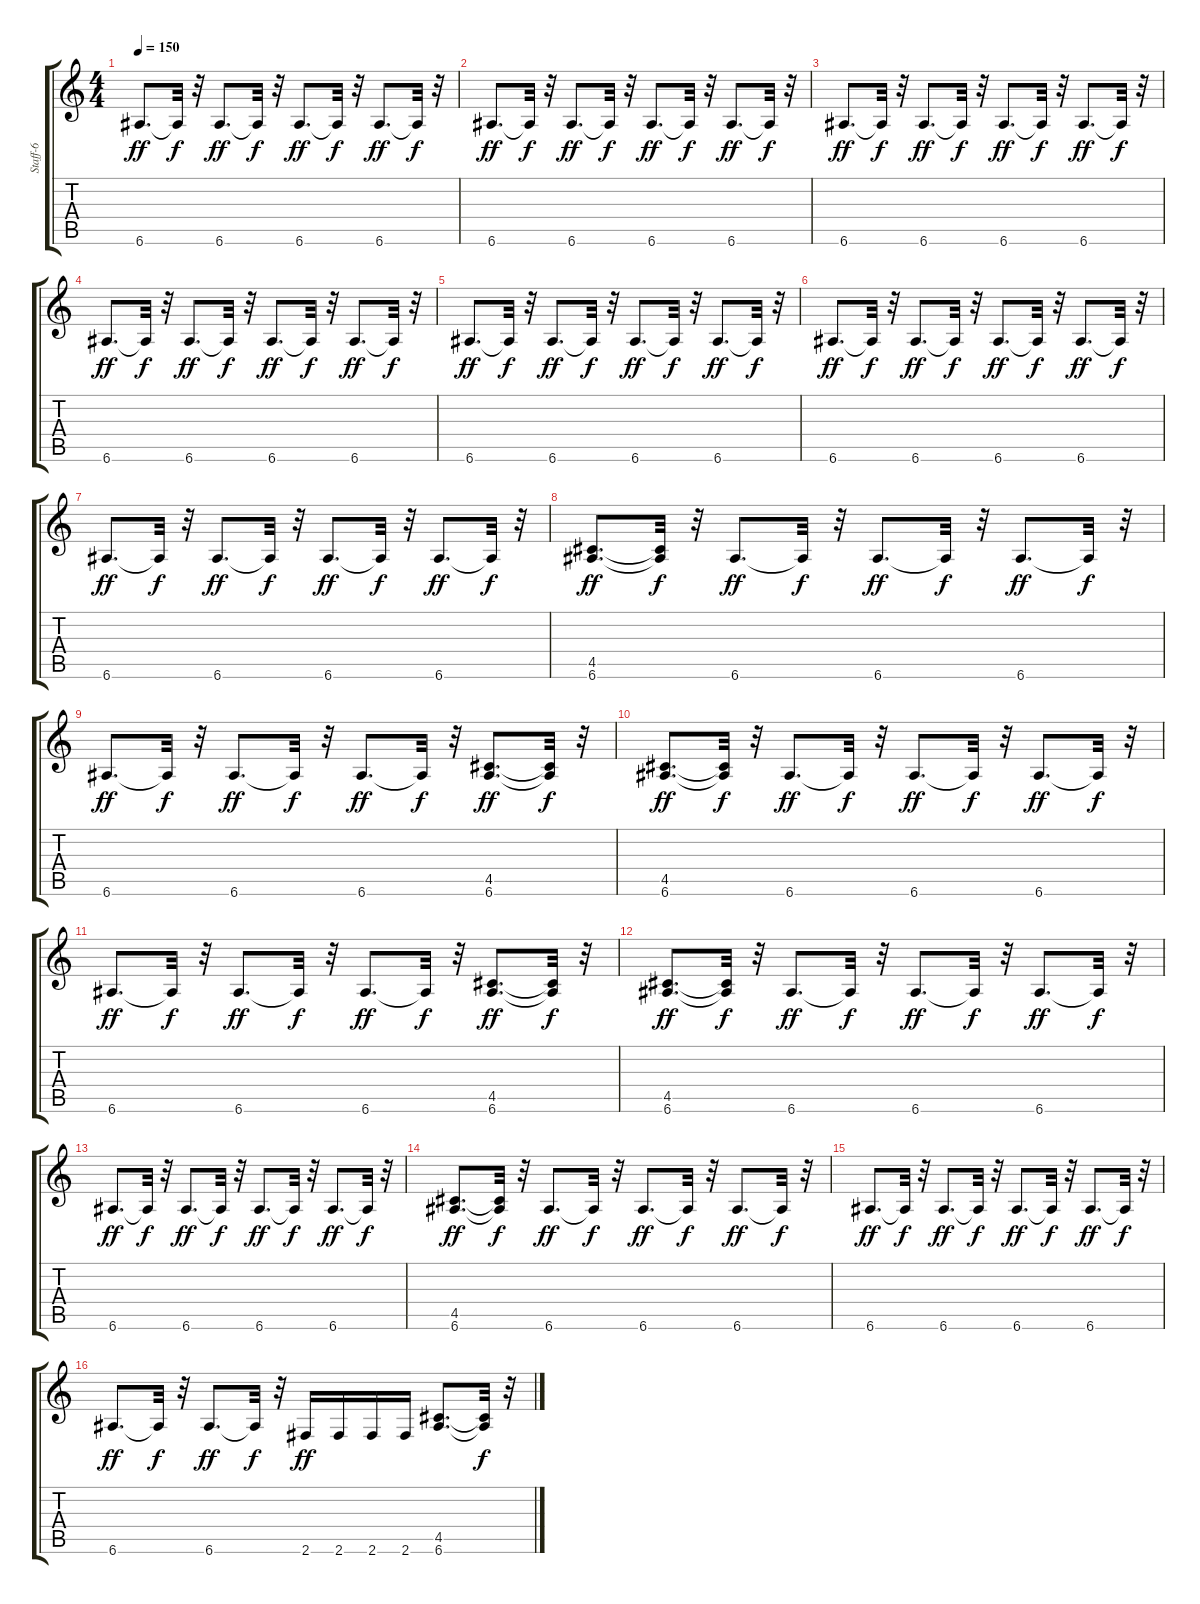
\track ("Staff-6" "Staff-6") {instrument acousticguitarnylon}
\staff {score tabs}
\tuning (E4 B3 G3 D3 A2 E2) {hide}
\ts (4 4)
\tempo 150
\clef g2
\ks c
6.6.8{d dy ff} 6.6{t}.32{dy f} r.32 6.6.8{d dy ff} 6.6{t}.32{dy f} r.32 6.6.8{d dy ff} 6.6{t}.32{dy f} r.32 6.6.8{d dy ff} 6.6{t}.32{dy f} r.32 |
6.6.8{d dy ff} 6.6{t}.32{dy f} r.32 6.6.8{d dy ff} 6.6{t}.32{dy f} r.32 6.6.8{d dy ff} 6.6{t}.32{dy f} r.32 6.6.8{d dy ff} 6.6{t}.32{dy f} r.32 |
6.6.8{d dy ff} 6.6{t}.32{dy f} r.32 6.6.8{d dy ff} 6.6{t}.32{dy f} r.32 6.6.8{d dy ff} 6.6{t}.32{dy f} r.32 6.6.8{d dy ff} 6.6{t}.32{dy f} r.32 |
6.6.8{d dy ff} 6.6{t}.32{dy f} r.32 6.6.8{d dy ff} 6.6{t}.32{dy f} r.32 6.6.8{d dy ff} 6.6{t}.32{dy f} r.32 6.6.8{d dy ff} 6.6{t}.32{dy f} r.32 |
6.6.8{d dy ff} 6.6{t}.32{dy f} r.32 6.6.8{d dy ff} 6.6{t}.32{dy f} r.32 6.6.8{d dy ff} 6.6{t}.32{dy f} r.32 6.6.8{d dy ff} 6.6{t}.32{dy f} r.32 |
6.6.8{d dy ff} 6.6{t}.32{dy f} r.32 6.6.8{d dy ff} 6.6{t}.32{dy f} r.32 6.6.8{d dy ff} 6.6{t}.32{dy f} r.32 6.6.8{d dy ff} 6.6{t}.32{dy f} r.32 |
6.6.8{d dy ff} 6.6{t}.32{dy f} r.32 6.6.8{d dy ff} 6.6{t}.32{dy f} r.32 6.6.8{d dy ff} 6.6{t}.32{dy f} r.32 6.6.8{d dy ff} 6.6{t}.32{dy f} r.32 |
(4.5 6.6).8{d dy ff} (4.5{t} 6.6{t}).32{dy f} r.32 6.6.8{d dy ff} 6.6{t}.32{dy f} r.32 6.6.8{d dy ff} 6.6{t}.32{dy f} r.32 6.6.8{d dy ff} 6.6{t}.32{dy f} r.32 |
6.6.8{d dy ff} 6.6{t}.32{dy f} r.32 6.6.8{d dy ff} 6.6{t}.32{dy f} r.32 6.6.8{d dy ff} 6.6{t}.32{dy f} r.32 (4.5 6.6).8{d dy ff} (4.5{t} 6.6{t}).32{dy f} r.32 |
(4.5 6.6).8{d dy ff} (4.5{t} 6.6{t}).32{dy f} r.32 6.6.8{d dy ff} 6.6{t}.32{dy f} r.32 6.6.8{d dy ff} 6.6{t}.32{dy f} r.32 6.6.8{d dy ff} 6.6{t}.32{dy f} r.32 |
6.6.8{d dy ff} 6.6{t}.32{dy f} r.32 6.6.8{d dy ff} 6.6{t}.32{dy f} r.32 6.6.8{d dy ff} 6.6{t}.32{dy f} r.32 (4.5 6.6).8{d dy ff} (4.5{t} 6.6{t}).32{dy f} r.32 |
(4.5 6.6).8{d dy ff} (4.5{t} 6.6{t}).32{dy f} r.32 6.6.8{d dy ff} 6.6{t}.32{dy f} r.32 6.6.8{d dy ff} 6.6{t}.32{dy f} r.32 6.6.8{d dy ff} 6.6{t}.32{dy f} r.32 |
6.6.8{d dy ff} 6.6{t}.32{dy f} r.32 6.6.8{d dy ff} 6.6{t}.32{dy f} r.32 6.6.8{d dy ff} 6.6{t}.32{dy f} r.32 6.6.8{d dy ff} 6.6{t}.32{dy f} r.32 |
(4.5 6.6).8{d dy ff} (4.5{t} 6.6{t}).32{dy f} r.32 6.6.8{d dy ff} 6.6{t}.32{dy f} r.32 6.6.8{d dy ff} 6.6{t}.32{dy f} r.32 6.6.8{d dy ff} 6.6{t}.32{dy f} r.32 |
6.6.8{d dy ff} 6.6{t}.32{dy f} r.32 6.6.8{d dy ff} 6.6{t}.32{dy f} r.32 6.6.8{d dy ff} 6.6{t}.32{dy f} r.32 6.6.8{d dy ff} 6.6{t}.32{dy f} r.32 |
6.6.8{d dy ff} 6.6{t}.32{dy f} r.32 6.6.8{d dy ff} 6.6{t}.32{dy f} r.32 2.6.16{dy ff} 2.6.16 2.6.16 2.6.16 (4.5 6.6).8{d} (4.5{t} 6.6{t}).32{dy f} r.32
